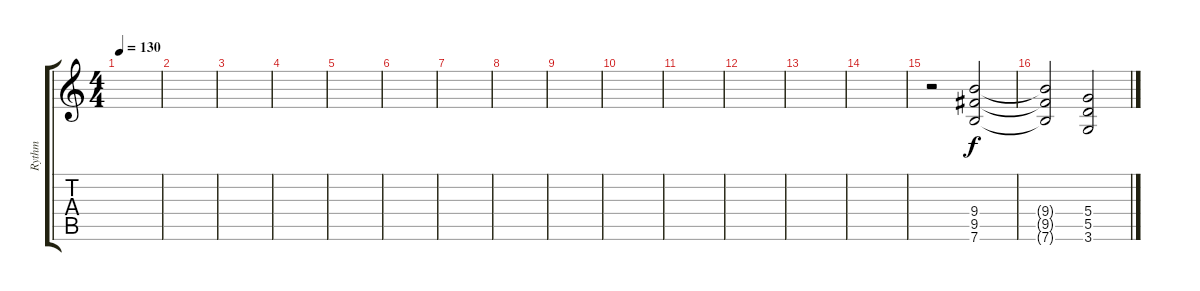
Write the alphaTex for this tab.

\track ("Rythm" "Rythm") {instrument distortionguitar}
\staff {score tabs}
\tuning (E4 B3 G3 D3 A2 E2) {hide}
\ts (4 4)
\tempo 130
\clef g2
\ks c
|
|
|
|
|
|
|
|
|
|
|
|
|
|
r.2 (9.4 9.5 7.6).2 |
(9.4{t} 9.5{t} 7.6{t}).2 (5.4 5.5 3.6).2
